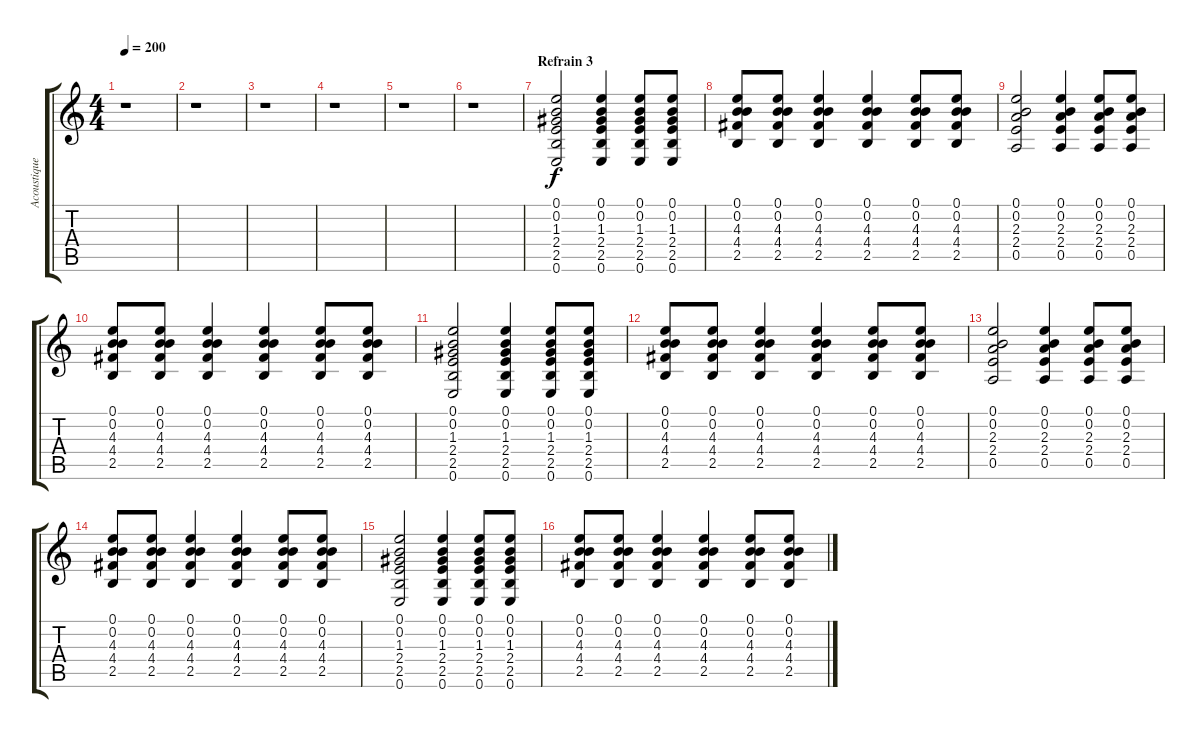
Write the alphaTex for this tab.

\track ("Acoustique milieu" "Acoustique") {instrument acousticguitarsteel}
\staff {score tabs}
\tuning (E4 B3 G3 D3 A2 E2) {hide}
\ts (4 4)
\tempo 200
\clef g2
\ks c
r.1{dy f} |
r.1 |
r.1 |
r.1 |
r.1 |
r.1 |
\section ("" "Refrain 3")
(0.1 0.2 1.3 2.4 2.5 0.6).2 (0.1 0.2 1.3 2.4 2.5 0.6).4 (0.1 0.2 1.3 2.4 2.5 0.6).8 (0.1 0.2 1.3 2.4 2.5 0.6).8 |
(0.1 0.2 4.3 4.4 2.5).8 (0.1 0.2 4.3 4.4 2.5).8 (0.1 0.2 4.3 4.4 2.5).4 (0.1 0.2 4.3 4.4 2.5).4 (0.1 0.2 4.3 4.4 2.5).8 (0.1 0.2 4.3 4.4 2.5).8 |
(0.1 0.2 2.3 2.4 0.5).2 (0.1 0.2 2.3 2.4 0.5).4 (0.1 0.2 2.3 2.4 0.5).8 (0.1 0.2 2.3 2.4 0.5).8 |
(0.1 0.2 4.3 4.4 2.5).8 (0.1 0.2 4.3 4.4 2.5).8 (0.1 0.2 4.3 4.4 2.5).4 (0.1 0.2 4.3 4.4 2.5).4 (0.1 0.2 4.3 4.4 2.5).8 (0.1 0.2 4.3 4.4 2.5).8 |
(0.1 0.2 1.3 2.4 2.5 0.6).2 (0.1 0.2 1.3 2.4 2.5 0.6).4 (0.1 0.2 1.3 2.4 2.5 0.6).8 (0.1 0.2 1.3 2.4 2.5 0.6).8 |
(0.1 0.2 4.3 4.4 2.5).8 (0.1 0.2 4.3 4.4 2.5).8 (0.1 0.2 4.3 4.4 2.5).4 (0.1 0.2 4.3 4.4 2.5).4 (0.1 0.2 4.3 4.4 2.5).8 (0.1 0.2 4.3 4.4 2.5).8 |
(0.1 0.2 2.3 2.4 0.5).2 (0.1 0.2 2.3 2.4 0.5).4 (0.1 0.2 2.3 2.4 0.5).8 (0.1 0.2 2.3 2.4 0.5).8 |
(0.1 0.2 4.3 4.4 2.5).8 (0.1 0.2 4.3 4.4 2.5).8 (0.1 0.2 4.3 4.4 2.5).4 (0.1 0.2 4.3 4.4 2.5).4 (0.1 0.2 4.3 4.4 2.5).8 (0.1 0.2 4.3 4.4 2.5).8 |
(0.1 0.2 1.3 2.4 2.5 0.6).2 (0.1 0.2 1.3 2.4 2.5 0.6).4 (0.1 0.2 1.3 2.4 2.5 0.6).8 (0.1 0.2 1.3 2.4 2.5 0.6).8 |
(0.1 0.2 4.3 4.4 2.5).8 (0.1 0.2 4.3 4.4 2.5).8 (0.1 0.2 4.3 4.4 2.5).4 (0.1 0.2 4.3 4.4 2.5).4 (0.1 0.2 4.3 4.4 2.5).8 (0.1 0.2 4.3 4.4 2.5).8
